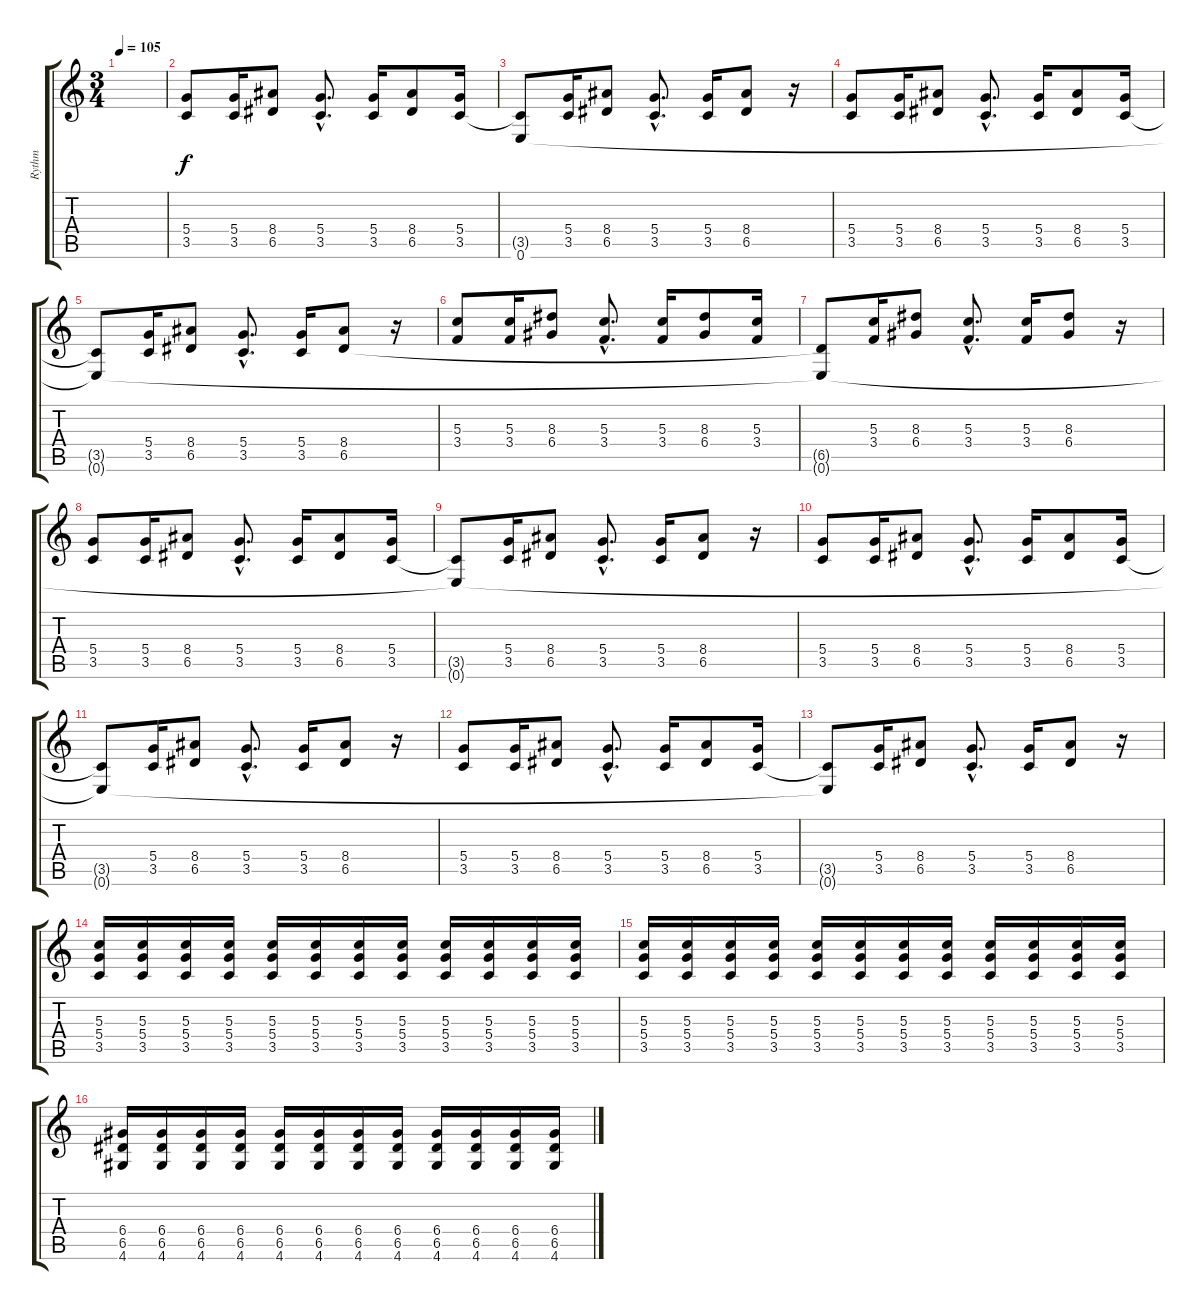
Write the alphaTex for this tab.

\track ("Rythm" "Rythm") {instrument electricguitarclean}
\staff {score tabs}
\tuning (E4 B3 G3 D3 A2 E2) {hide}
\ts (3 4)
\tempo 105
\clef g2
\ks c
|
(5.4 3.5).8 (5.4 3.5).16 (8.4 6.5).8 (5.4{hac} 3.5{hac}).8{d} (5.4 3.5).16 (8.4 6.5).8 (5.4 3.5).16 |
(3.5{t} 0.6).8 (5.4 3.5).16 (8.4 6.5).8 (5.4{hac} 3.5{hac}).8{d} (5.4 3.5).16 (8.4 6.5).8 r.16 |
(5.4 3.5).8 (5.4 3.5).16 (8.4 6.5).8 (5.4{hac} 3.5{hac}).8{d} (5.4 3.5).16 (8.4 6.5).8 (5.4 3.5).16 |
(3.5{t} 0.6{t}).8 (5.4 3.5).16 (8.4 6.5).8 (5.4{hac} 3.5{hac}).8{d} (5.4 3.5).16 (8.4 6.5).8 r.16 |
(5.3 3.4).8 (5.3 3.4).16 (8.3 6.4).8 (5.3{hac} 3.4{hac}).8{d} (5.3 3.4).16 (8.3 6.4).8 (5.3 3.4).16 |
(6.5{t} 0.6{t}).8 (5.3 3.4).16 (8.3 6.4).8 (5.3{hac} 3.4{hac}).8{d} (5.3 3.4).16 (8.3 6.4).8 r.16 |
(5.4 3.5).8 (5.4 3.5).16 (8.4 6.5).8 (5.4{hac} 3.5{hac}).8{d} (5.4 3.5).16 (8.4 6.5).8 (5.4 3.5).16 |
(3.5{t} 0.6{t}).8 (5.4 3.5).16 (8.4 6.5).8 (5.4{hac} 3.5{hac}).8{d} (5.4 3.5).16 (8.4 6.5).8 r.16 |
(5.4 3.5).8 (5.4 3.5).16 (8.4 6.5).8 (5.4{hac} 3.5{hac}).8{d} (5.4 3.5).16 (8.4 6.5).8 (5.4 3.5).16 |
(3.5{t} 0.6{t}).8 (5.4 3.5).16 (8.4 6.5).8 (5.4{hac} 3.5{hac}).8{d} (5.4 3.5).16 (8.4 6.5).8 r.16 |
(5.4 3.5).8 (5.4 3.5).16 (8.4 6.5).8 (5.4{hac} 3.5{hac}).8{d} (5.4 3.5).16 (8.4 6.5).8 (5.4 3.5).16 |
(3.5{t} 0.6{t}).8 (5.4 3.5).16 (8.4 6.5).8 (5.4{hac} 3.5{hac}).8{d} (5.4 3.5).16 (8.4 6.5).8 r.16 |
(5.3 5.4 3.5).16 (5.3 5.4 3.5).16 (5.3 5.4 3.5).16 (5.3 5.4 3.5).16 (5.3 5.4 3.5).16 (5.3 5.4 3.5).16 (5.3 5.4 3.5).16 (5.3 5.4 3.5).16 (5.3 5.4 3.5).16 (5.3 5.4 3.5).16 (5.3 5.4 3.5).16 (5.3 5.4 3.5).16 |
(5.3 5.4 3.5).16 (5.3 5.4 3.5).16 (5.3 5.4 3.5).16 (5.3 5.4 3.5).16 (5.3 5.4 3.5).16 (5.3 5.4 3.5).16 (5.3 5.4 3.5).16 (5.3 5.4 3.5).16 (5.3 5.4 3.5).16 (5.3 5.4 3.5).16 (5.3 5.4 3.5).16 (5.3 5.4 3.5).16 |
(6.4 6.5 4.6).16 (6.4 6.5 4.6).16 (6.4 6.5 4.6).16 (6.4 6.5 4.6).16 (6.4 6.5 4.6).16 (6.4 6.5 4.6).16 (6.4 6.5 4.6).16 (6.4 6.5 4.6).16 (6.4 6.5 4.6).16 (6.4 6.5 4.6).16 (6.4 6.5 4.6).16 (6.4 6.5 4.6).16
